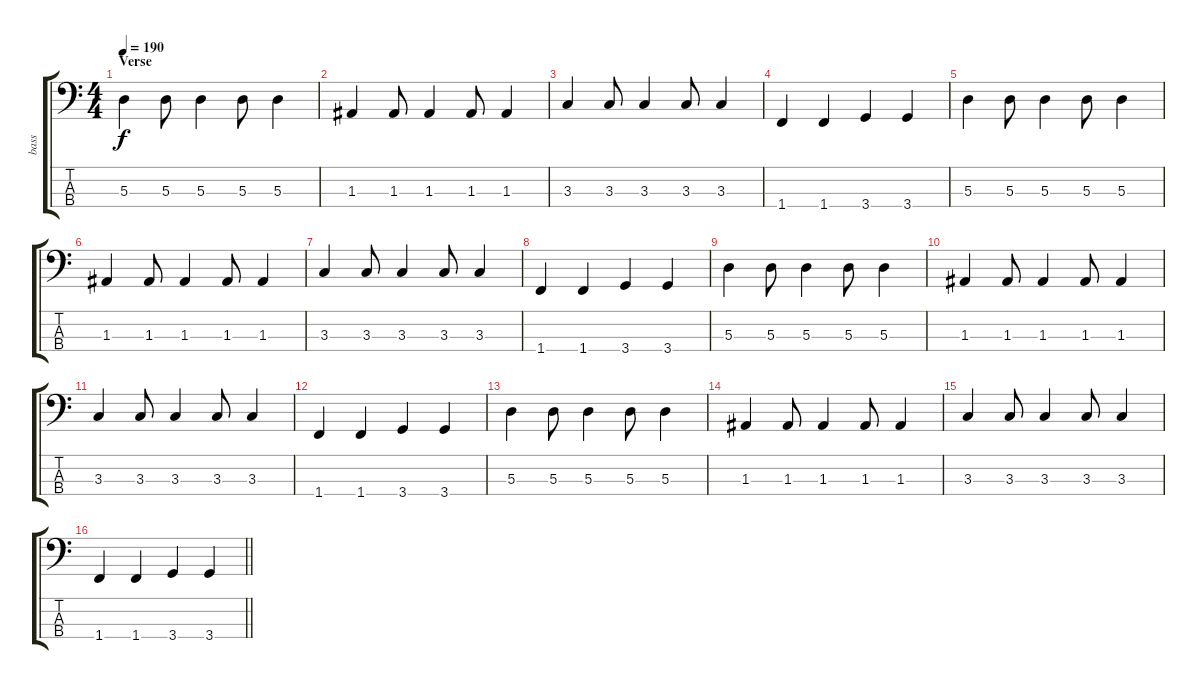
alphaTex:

\track ("bass" "bass") {instrument electricbassfinger}
\staff {score tabs}
\tuning (G2 D2 A1 E1) {hide}
\ts (4 4)
\section ("" "Verse")
\tempo 190
\clef f4
\ks c
5.3.4{dy f} 5.3.8 5.3.4 5.3.8 5.3.4 |
1.3.4 1.3.8 1.3.4 1.3.8 1.3.4 |
3.3.4 3.3.8 3.3.4 3.3.8 3.3.4 |
1.4.4 1.4.4 3.4.4 3.4.4 |
5.3.4 5.3.8 5.3.4 5.3.8 5.3.4 |
1.3.4 1.3.8 1.3.4 1.3.8 1.3.4 |
3.3.4 3.3.8 3.3.4 3.3.8 3.3.4 |
1.4.4 1.4.4 3.4.4 3.4.4 |
5.3.4 5.3.8 5.3.4 5.3.8 5.3.4 |
1.3.4 1.3.8 1.3.4 1.3.8 1.3.4 |
3.3.4 3.3.8 3.3.4 3.3.8 3.3.4 |
1.4.4 1.4.4 3.4.4 3.4.4 |
5.3.4 5.3.8 5.3.4 5.3.8 5.3.4 |
1.3.4 1.3.8 1.3.4 1.3.8 1.3.4 |
3.3.4 3.3.8 3.3.4 3.3.8 3.3.4 |
\barLineRight lightlight
1.4.4 1.4.4 3.4.4 3.4.4
